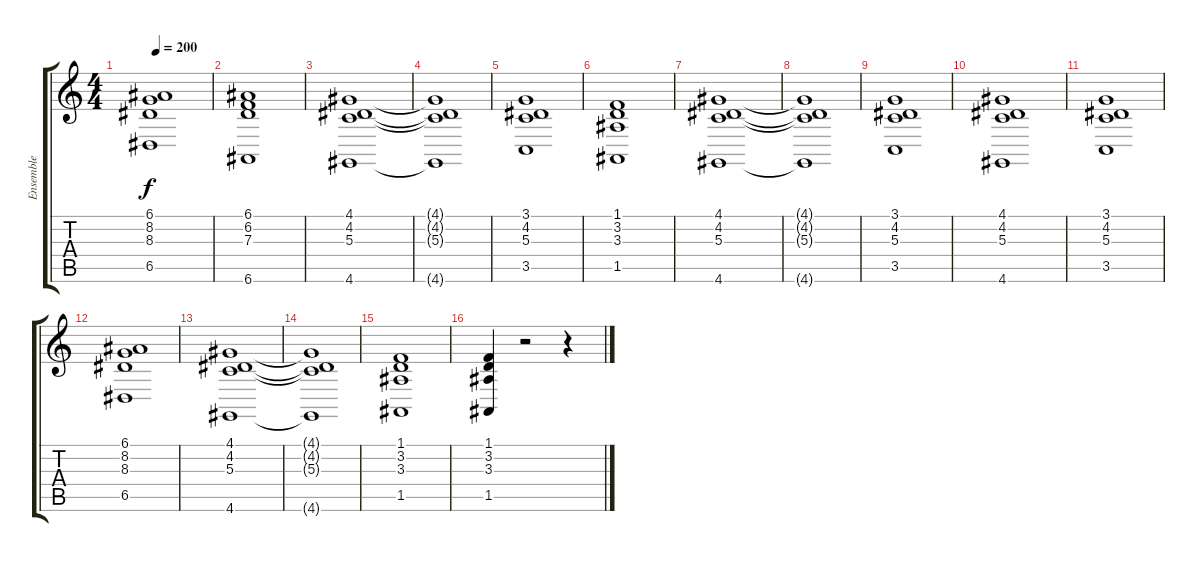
\track ("Ensemble" "Ensemble") {instrument stringensemble1}
\staff {score tabs}
\tuning (E4 B3 G3 D3 A2 E2) {hide}
\ts (4 4)
\section ("" "")
\tempo 200
\clef g2
\ks c
(6.1 8.2 8.3 6.5).1{dy f} |
(6.1 6.2 7.3 6.6).1 |
(4.1 4.2 5.3 4.6).1 |
(4.1{t} 4.2{t} 5.3{t} 4.6{t}).1 |
(3.1 4.2 5.3 3.5).1 |
(1.1 3.2 3.3 1.5).1 |
(4.1 4.2 5.3 4.6).1 |
(4.1{t} 4.2{t} 5.3{t} 4.6{t}).1 |
\section ("" "")
(3.1 4.2 5.3 3.5).1 |
(4.1 4.2 5.3 4.6).1 |
(3.1 4.2 5.3 3.5).1 |
(6.1 8.2 8.3 6.5).1 |
(4.1 4.2 5.3 4.6).1 |
(4.1{t} 4.2{t} 5.3{t} 4.6{t}).1 |
(1.1 3.2 3.3 1.5).1 |
(1.1 3.2 3.3 1.5).4 r.2 r.4
